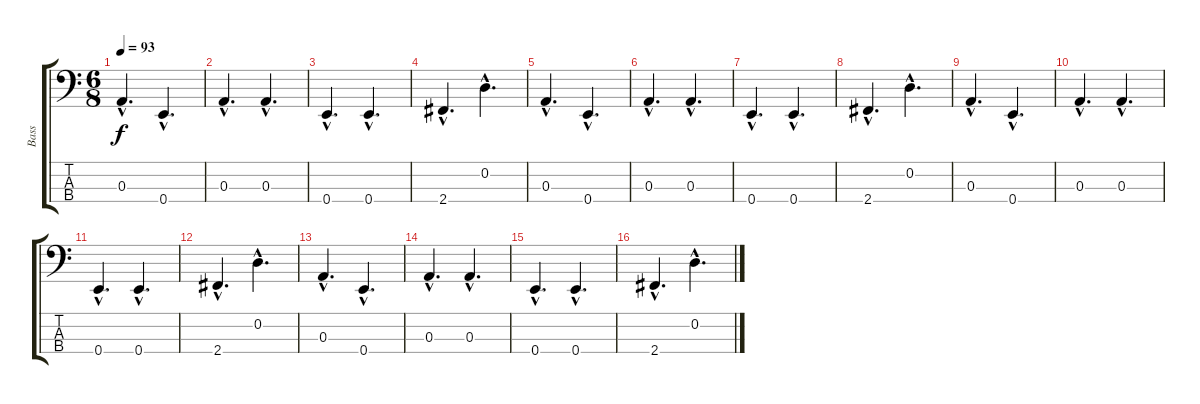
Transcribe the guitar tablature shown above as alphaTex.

\track ("Bass" "Bass") {instrument fretlessbass}
\staff {score tabs}
\tuning (G2 D2 A1 E1) {hide}
\ts (6 8)
\tempo 93
\clef f4
\ks c
0.3{hac}.4{d dy f} 0.4{hac}.4{d} |
0.3{hac}.4{d} 0.3{hac}.4{d} |
0.4{hac}.4{d} 0.4{hac}.4{d} |
2.4{hac}.4{d} 0.2{hac}.4{d} |
0.3{hac}.4{d} 0.4{hac}.4{d} |
0.3{hac}.4{d} 0.3{hac}.4{d} |
0.4{hac}.4{d} 0.4{hac}.4{d} |
2.4{hac}.4{d} 0.2{hac}.4{d} |
0.3{hac}.4{d} 0.4{hac}.4{d} |
0.3{hac}.4{d} 0.3{hac}.4{d} |
0.4{hac}.4{d} 0.4{hac}.4{d} |
2.4{hac}.4{d} 0.2{hac}.4{d} |
0.3{hac}.4{d} 0.4{hac}.4{d} |
0.3{hac}.4{d} 0.3{hac}.4{d} |
0.4{hac}.4{d} 0.4{hac}.4{d} |
2.4{hac}.4{d} 0.2{hac}.4{d}
